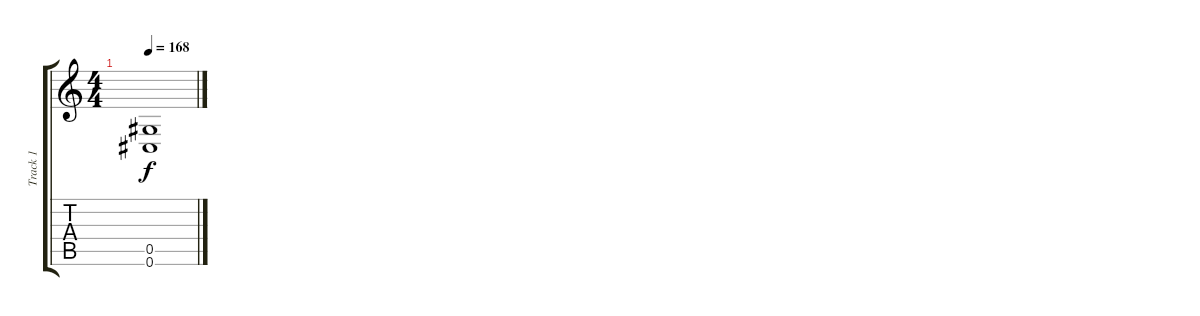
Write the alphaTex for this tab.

\track ("Track 1" "Track 1") {instrument distortionguitar}
\staff {score tabs}
\tuning (Eb4 Bb3 Gb3 Db3 Ab2 Db2) {hide}
\ts (4 4)
\tempo 168
\clef g2
\ks c
(0.5 0.6).1{dy f}
